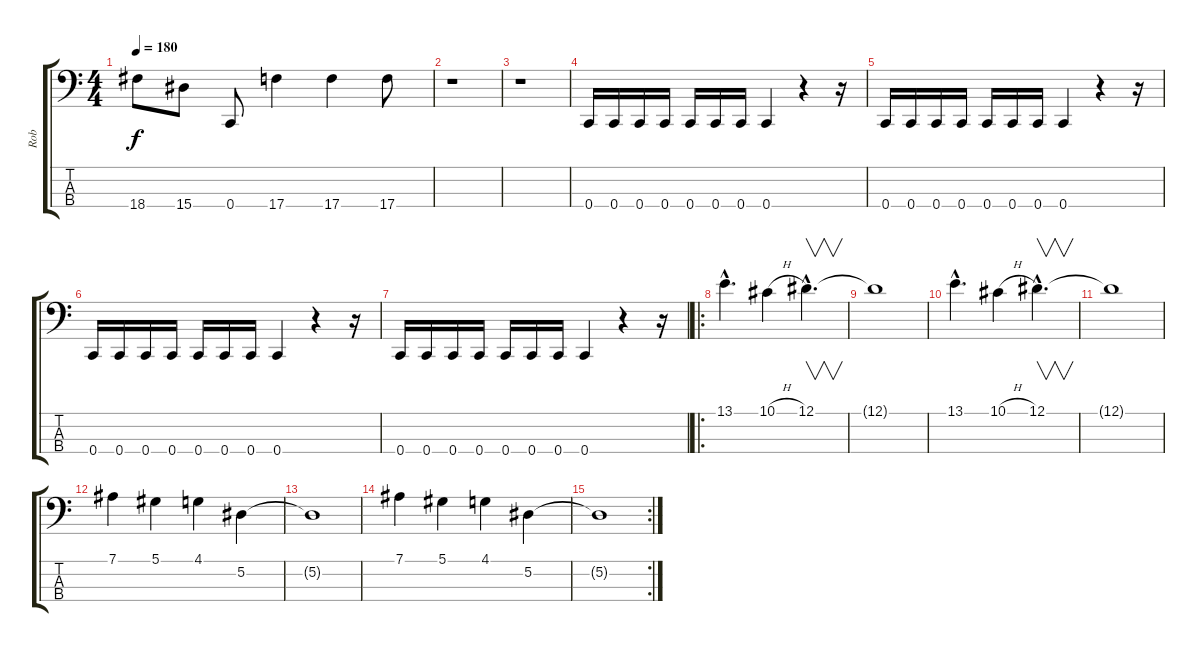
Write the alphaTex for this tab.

\track ("Rob" "Rob") {instrument electricbassfinger}
\staff {score tabs}
\tuning (Eb2 Bb1 F1 C1) {hide}
\ts (4 4)
\tempo 180
\clef f4
\ks c
18.4.8{dy f} 15.4.8 0.4.8 17.4.4 17.4.4 17.4.8 |
r.1 |
r.1 |
0.4.16 0.4.16 0.4.16 0.4.16 0.4.16 0.4.16 0.4.16 0.4.4 r.4 r.16 |
0.4.16 0.4.16 0.4.16 0.4.16 0.4.16 0.4.16 0.4.16 0.4.4 r.4 r.16 |
0.4.16 0.4.16 0.4.16 0.4.16 0.4.16 0.4.16 0.4.16 0.4.4 r.4 r.16 |
0.4.16 0.4.16 0.4.16 0.4.16 0.4.16 0.4.16 0.4.16 0.4.4 r.4 r.16 |
\ro
13.1{hac}.4{d} 10.1{h}.4 12.1{hac}.4{v d} |
12.1{t}.1 |
13.1{hac}.4{d} 10.1{h}.4 12.1{hac}.4{v d} |
12.1{t}.1 |
7.1.4 5.1.4 4.1.4 5.2.4 |
5.2{t}.1 |
7.1.4 5.1.4 4.1.4 5.2.4 |
\rc 2
5.2{t}.1
